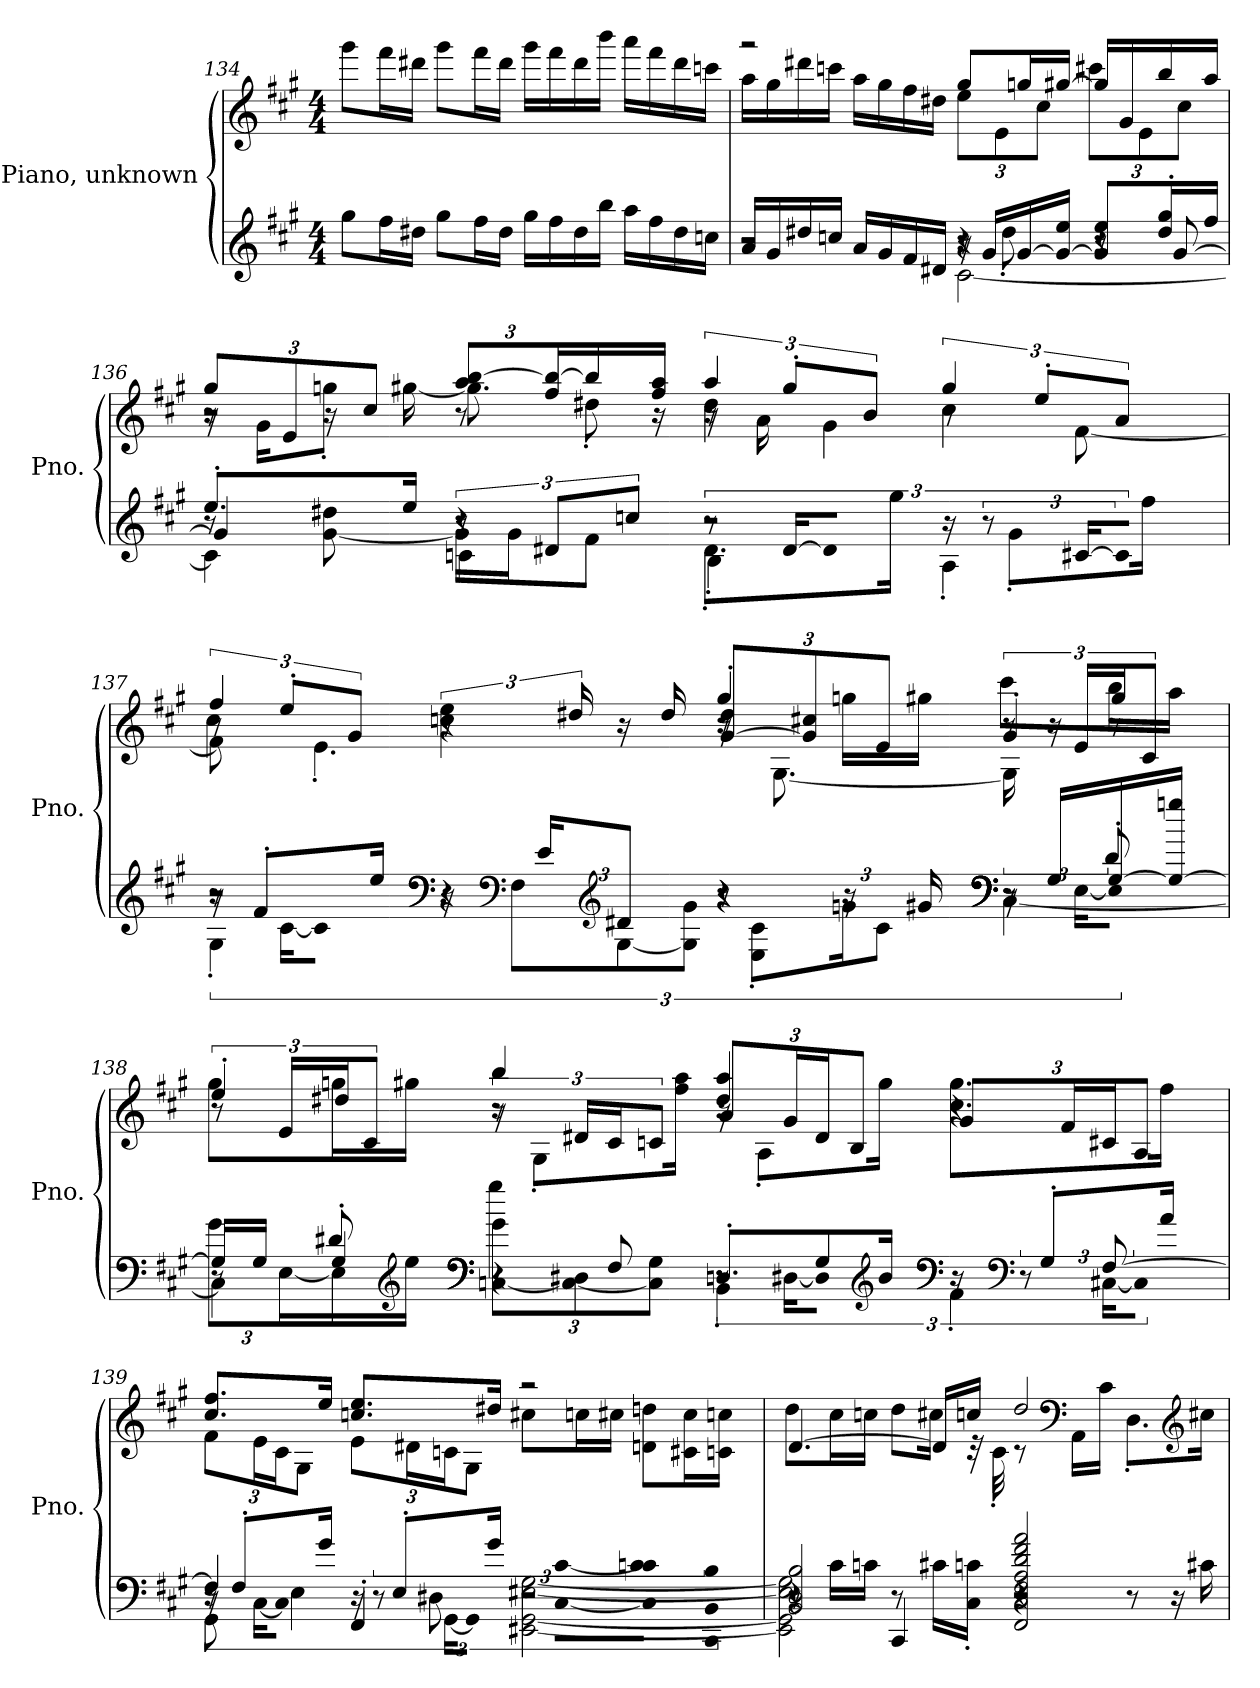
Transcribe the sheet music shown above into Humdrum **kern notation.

**kern	**kern
*part1	*part1
*staff2	*staff1
*I"Piano, unknown	*
*I'Pno.	*
!!LO:LB:g=z
*clefG2	*clefG2
*k[f#c#g#]	*k[f#c#g#]
*M4/4	*M4/4
=134	=134
8gg#\L	8ggg#\L
16ff#\L	16fff#\L
16dd#X\JJ	16ddd#X\JJ
8gg#\L	8ggg#\L
16ff#\L	16fff#\L
16dd#\JJ	16ddd#\JJ
16gg#\LL	16ggg#\LL
16ff#\	16fff#\
16dd#\	16ddd#\
16bb\JJ	16bbb\JJ
16aa\LL	16aaa\LL
16ff#\	16fff#\
16dd#\	16ddd#\
16ccn\JJ	16cccn\JJ
=135	=135
*^	*^
*	*^	*	*
*	*	*^	*	*
16a/LL	2r	2r	2r	2r	16aa\LL
16g#/	.	.	.	.	16gg#\
16dd#X/	.	.	.	.	16ddd#X\
16ccn/JJ	.	.	.	.	16cccn\JJ
16a/LL	.	.	.	.	16aa\LL
16g#/	.	.	.	.	16gg#\
16f#/	.	.	.	.	16ff#\
16d#X/JJ	.	.	.	.	16dd#X\JJ
*	*	*	*	*	*Xbrackettup
16r	8r	4r	[2c#\	8gg#/L	12ee\L
16g#/LL	.	.	.	.	.
.	.	.	.	.	12e\
[16g#/	8dd#'\	.	.	16ggn/L	.
.	.	.	.	.	12cc#\J
16g#/_ 16ee/JJ	.	.	.	[16gg#X/JJ	.
8g#/] 8ee/L	4r	8r	.	16gg#/LL]	12ccc#X\L
.	.	.	.	16g#/	.
.	.	.	.	.	12e\
16dd#/' 16gg#/'L	.	[8g#/	.	16bb/	.
.	.	.	.	.	12cc#\J
16ff#/JJ	.	.	.	16aa/JJ	.
!!LO:LB:g=z
=136	=136	=136	=136	=136	=136
*	*	*	*	*^	*^
8.ee'/L	8r	4g#/]	4c#\]	2r	16r	12gg#/L	8r
.	.	.	.	.	16g#\KL	.	.
.	.	.	.	.	.	12e/	.
.	[8g#\ 8dd#X\	.	.	.	8ggn'\J	.	16r
.	.	.	.	.	.	12cc#/J	.
16ee/Jk	.	.	.	.	.	.	[16gg#X\
12r	16g#\LL]	4r	4cn\	.	8r	12aa/ [12bb/L	8.gg#\]
.	16g#\J	.	.	.	.	.	.
12d#X/L	.	.	.	.	.	24ff#/ 24bb/_L	.
.	8f#\J	.	.	.	8dd#X'\	16bb/]	.
12ccn/J	.	.	.	.	.	.	.
.	.	.	.	.	.	16ff#/ 16aa/JJ	16r
*	*	*	*	*	*	*brackettup	*
12r	8.d#'\L	2r	4B'\	4aa/	16r	12r	4dd#\
.	.	.	.	.	16a\	.	.
[24d#/KL	.	.	.	.	.	12gg#'/L	.
8d#/J]	.	.	.	.	4g#\	.	.
.	.	.	.	.	.	12b/J	.
.	16gg#\Jk	.	.	.	.	.	.
12r	16r	.	4A'\	4gg#/	.	12r	4cc#\
.	8g#'\L	.	.	.	.	.	.
[24c#X/KL	.	.	.	.	.	12ee'/L	.
8c#/J]	.	.	.	.	[8f#\	.	.
.	.	.	.	.	.	12a/J	.
.	16ff#\Jk	.	.	.	.	.	.
!!LO:LB:g=z	!!	!!	!!
=137	=137	=137	=137	=137	=137	=137	=137
16r	12r	2r	4G#'\	4ff#/	8f#\]	12r	4cc#\
8f#'/L	.	.	.	.	.	.	.
.	[24c#\KL	.	.	.	.	12ee'/L	.
.	8c#\J]	.	.	.	4.e'\	.	.
.	.	.	.	.	.	12g#/J	.
16ee/Jk	.	.	.	.	.	.	.
*clefF4	*	*	*	*	*	*	*
*	*Xbrackettup	*	*	*	*	*	*
16r	12F#\L	.	4r	4r	.	12r	4ccn\ 4ee\
16e/KL	.	.	.	.	.	.	.
*clefG2	*	*	*	*	*	*	*
.	[12G#\	.	.	.	.	24dd#X/	.
8d#X/J	.	.	.	.	.	16r	.
.	12G#\] 12g#\J	.	.	.	.	.	.
.	.	.	.	.	.	16dd#/	.
*	*	*	*	*	*	*Xbrackettup	*
8r	8E\' 8c#\'L	4r	4r	4gg#'/	8r	[12g#/ 12dd#/L	16r
.	.	.	.	.	.	.	[8.G#\
.	.	.	.	.	.	12g#/] 12cc#X/	.
16r	24gn\K	.	.	.	16ggn\LL	.	.
.	12c#\J	.	.	.	.	12e/J	.
16g#X/	.	.	.	.	16gg#X\JJ	.	.
*clefF4	*	*	*	*	*	*	*
*	*brackettup	*	*	*	*	*brackettup	*
16r	12r	8r	[4C#\	4g#'/	8ccc#\L	12r	16G#\]
16G#/LL	.	.	.	.	.	.	16r
.	[24E\KL	.	.	.	.	24e/LL	.
*	*	*	*	*	*	*Xbrackettup	*
[16G#/	8E\J]	8d#'/	.	.	16bb\L	24gg#/J	8r
.	.	.	.	.	.	12c#/J	.
16G#/_ 16ggn/JJ	.	.	.	.	16aa\JJ	.	.
*	*	*	*	*	*	*v	*v
!!LO:PB:g=z
=138	=138	=138	=138	=138	=138	=138
*	*Xbrackettup	*	*	*	*	*brackettup
16G#/LL]	12g#\L	8r	4C#\]	4ee'/	8gg#\L	12r
16G#/JJ	.	.	.	.	.	.
.	[24E\L	.	.	.	.	24e/LL
*	*	*	*	*	*	*Xbrackettup
4G#/	16E\]	8d#X'/	.	.	16ggn\L	24dd#X/J
.	.	.	.	.	.	12c#/J
*clefG2	*	*	*	*	*	*
.	16ee\JJ	.	.	.	16gg#X\JJ	.
*clefF4	*	*	*	*	*	*
*	*	*	*	*	*	*brackettup
.	[12Cn\ 12g#\L	4r	4gg#\	4bb/	16r	12r
.	.	.	.	.	8G#'\L	.
.	12C\_ 12D#X\	.	.	.	.	24d#X/LL
8F#/	.	.	.	.	.	24c#/J
.	12C\] 12G#\J	.	.	.	.	12cn/J
.	.	.	.	.	16ff#\ 16aa\Jk	.
*	*brackettup	*	*	*	*	*Xbrackettup
8.Dn'/L	12r	8r	4BB'\	4dd#/ 4aa/	16r	12a/L
.	.	.	.	.	8A'\L	.
.	[24D#X\KL	.	.	.	.	24g#/L
.	8D#\J]	4G#/	.	.	.	24d#/J
.	.	.	.	.	.	12B/J
*clefG2	*	*	*	*	*	*
16b/Jk	.	.	.	.	16gg#\Jk	.
*clefF4	*	*	*	*	*	*
16r	12r	.	4AA'\	4r	8.cc#\ 8.gg#\L	12g#/L
8G#'/L	.	.	.	.	.	.
.	[24C#X\KL	.	.	.	.	24f#/L
.	8C#\J]	[8F#/	.	.	.	24c#X/J
.	.	.	.	.	.	12A/J
16a/Jk	.	.	.	.	16ff#\Jk	.
*	*	*	*	*	*v	*v
!!LO:LB:g=z
=139	=139	=139	=139	=139	=139
16r	12r	4F#/]	8GG#\	8.cc#/ 8.ff#/L	12f#\L
8F#'/L	.	.	.	.	.
.	[24C#\KL	.	.	.	24e\L
.	8C#\J]	.	4E\	.	24c#\J
.	.	.	.	.	12G#\J
16g#/Jk	.	.	.	16ee/Jk	.
16r	12r	4FF#'/	.	8.ccn/ 8.ee/L	12e\L
8E'/L	.	.	.	.	.
.	[24GG#\KL	.	.	.	24d#X\L
.	8GG#\J]	.	8D#X\	.	24cn\J
.	.	.	.	.	12G#\J
16g#/Jk	.	.	.	16dd#X/Jk	.
2r	[8C#\ [8c#\L	2r	[2EE#X\ [2GG#\ [2E#X\ [2G#\	2r	8cc#X\L
.	8C#\] 8cn\ 8c#\]J	.	.	.	16ccn\L
.	.	.	.	.	16cc#X\JJ
.	4CC#\ 4BB\ 4B\	.	.	.	8dn\ 8ddn\L
.	.	.	.	.	16c#X\ 16cc#\L
.	.	.	.	.	16cn\ 16ccn\JJ
!!LO:LB:g=z	!!
=140	=140	=140	=140	=140	=140
2BB/ 2D/ 2B/	8r	4r	2EE#\] 2GG#\] 2E#\] 2G#\]	[4.d/	8dd\L
.	16c#\LL	.	.	.	16cc#\L
.	16cn\JJ	.	.	.	16ccn\JJ
.	8r	4CC#/	.	.	8dd\L
.	16c#X\LL	.	.	16d/LL]	16cc#X\Jk
.	16C#\' 16cn\'JJ	.	.	16ccn/JJ	32r
.	.	.	.	.	32c#'\
2FF#/ 2C#/ 2F#/ 2A/ 2d/ 2f#/ 2a/	4r	2r	2r	2dd/	8r
*	*	*	*	*clefF4	*
.	.	.	.	.	16AA\LL
.	.	.	.	.	16c#\JJ
.	8r	.	.	.	8.D'\L
.	16r	.	.	.	.
*	*	*	*	*clefG2	*
.	16c#X\	.	.	.	16cc#X\Jk
*v	*v	*v	*v	*	*
*	*v	*v
=	=
*-	*-
